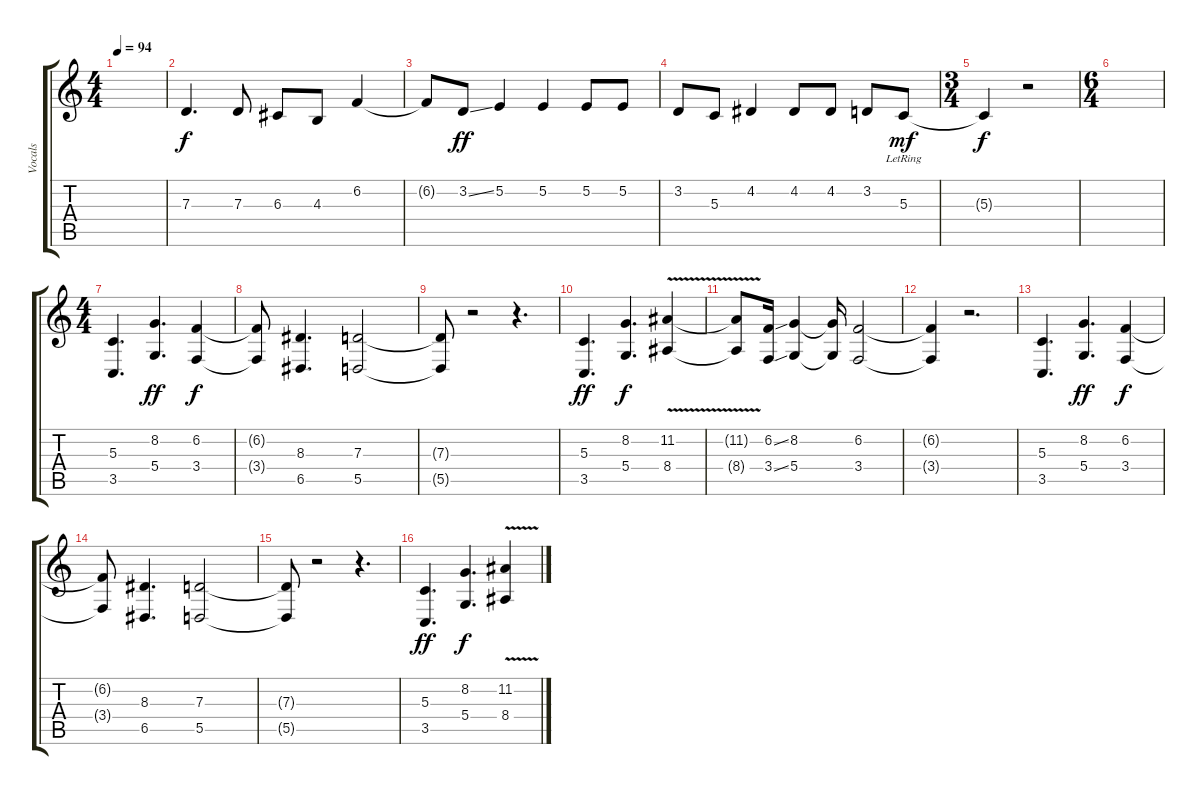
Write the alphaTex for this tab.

\track ("Vocals" "Vocals") {instrument synthvoice}
\staff {score tabs}
\tuning (E4 B3 G3 D3 A2 E2) {hide}
\ts (4 4)
\tempo 94
\clef g2
\ks c
|
7.3.4{d} 7.3.8 6.3.8 4.3.8 6.2.4 |
6.2{t}.8{dy f} 3.2{ss}.8{dy ff} 5.2.4 5.2.4 5.2.8 5.2.8 |
3.2.8 5.3.8 4.2.4 4.2.8 4.2.8 3.2.8 5.3{lr}.8{dy mf} |
\ts (3 4)
5.3{t}.4{dy f} r.2 |
\ts (6 4)
|
\ts (4 4)
(5.3 3.5).4{d} (8.2 5.4).4{d dy ff} (6.2 3.4).4{dy f} |
(6.2{t} 3.4{t}).8 (8.3 6.5).4{d} (7.3 5.5).2 |
(7.3{t} 5.5{t}).8 r.2 r.4{d} |
(5.3 3.5).4{d dy ff} (8.2 5.4).4{d dy f} (11.2{v} 8.4{v}).4 |
(11.2{t} 8.4{t}).8 (6.2{ss} 3.4{ss}).16 (8.2 5.4).4 (8.2{t} 5.4{t}).16 (6.2 3.4).2 |
(6.2{t} 3.4{t}).4 r.2{d} |
(5.3 3.5).4{d} (8.2 5.4).4{d dy ff} (6.2 3.4).4{dy f} |
(6.2{t} 3.4{t}).8 (8.3 6.5).4{d} (7.3 5.5).2 |
(7.3{t} 5.5{t}).8 r.2 r.4{d} |
(5.3 3.5).4{d dy ff} (8.2 5.4).4{d dy f} (11.2{v} 8.4{v}).4
